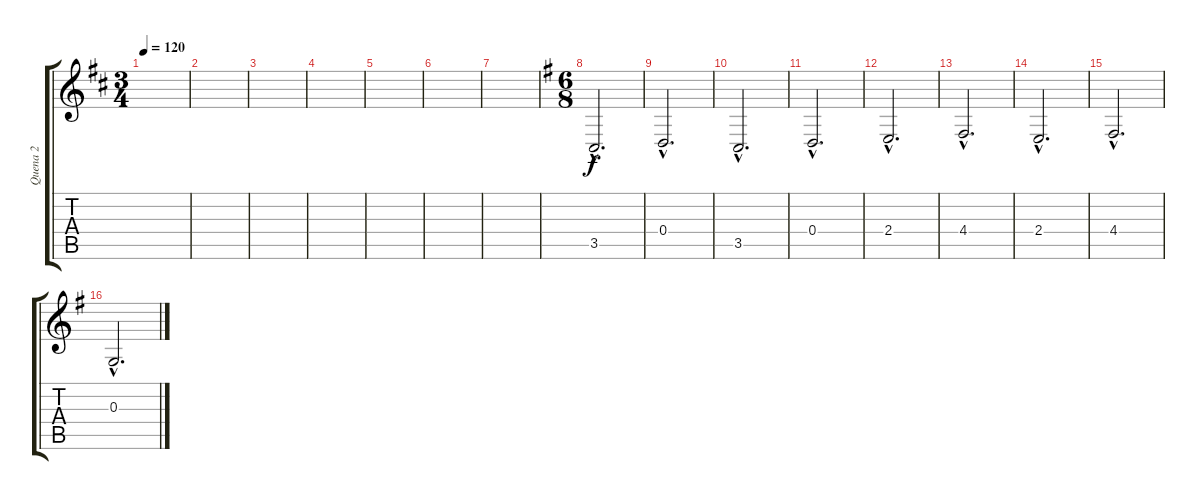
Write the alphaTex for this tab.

\track ("Quena 2" "Quena 2") {instrument panflute}
\staff {score tabs}
\tuning (E4 B3 G3 D3 A2 E2) {hide}
\ts (3 4)
\tempo 120
\clef g2
\ks d
|
|
|
|
|
|
|
\ts (6 8)
\ks g
3.5{hac}.2{d} |
0.4{hac}.2{d} |
3.5{hac}.2{d} |
0.4{hac}.2{d} |
2.4{hac}.2{d} |
4.4{hac}.2{d} |
2.4{hac}.2{d} |
4.4{hac}.2{d} |
0.3{hac}.2{d}
